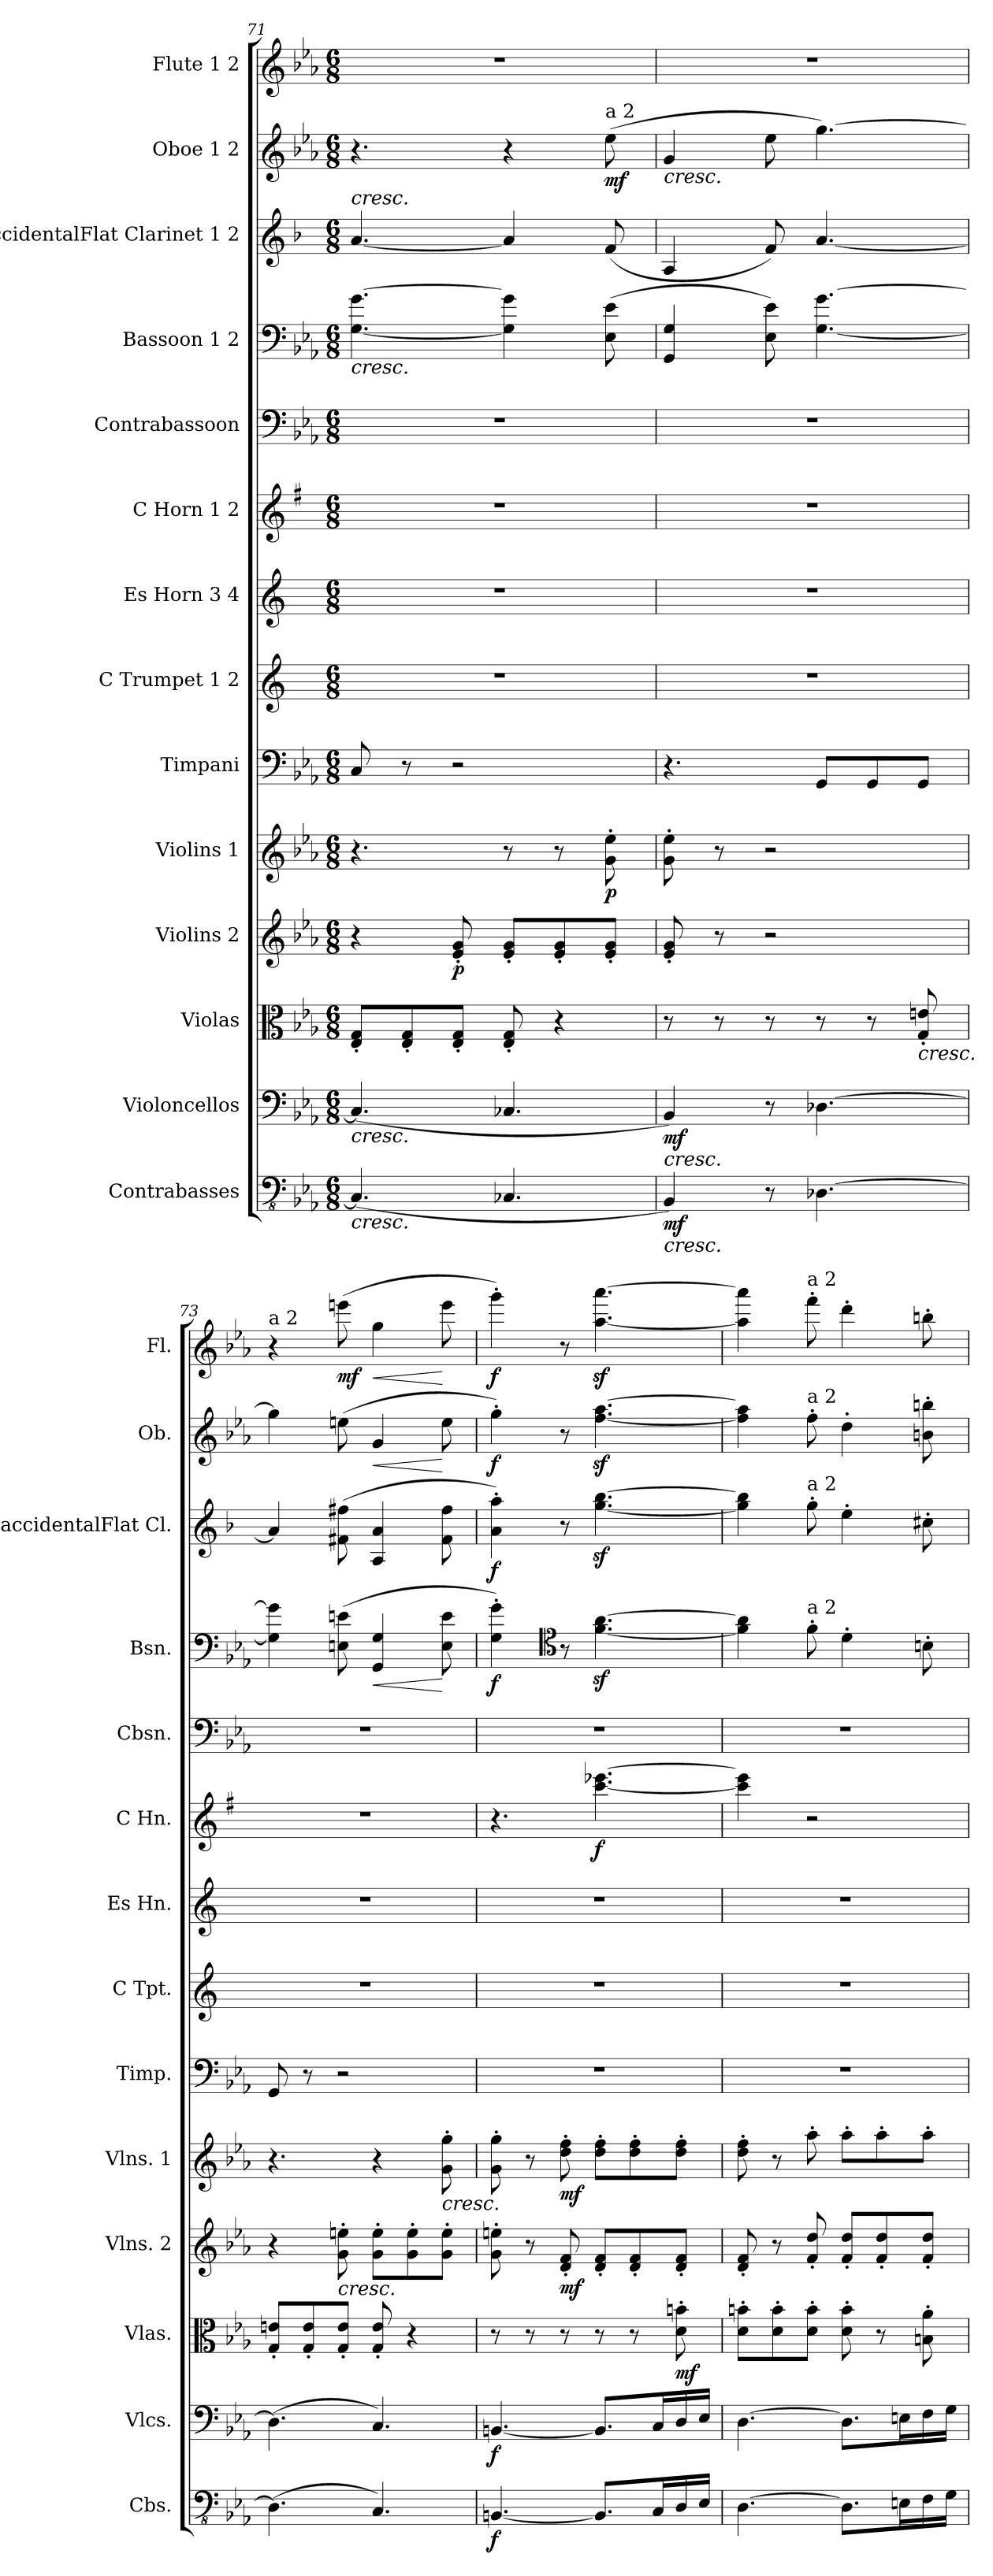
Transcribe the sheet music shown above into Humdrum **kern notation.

**kern	**dynam	**kern	**dynam	**kern	**dynam	**kern	**dynam	**kern	**dynam	**kern	**kern	**kern	**kern	**dynam	**kern	**kern	**dynam	**kern	**dynam	**kern	**dynam	**kern	**dynam
*part14	*part14	*part13	*part13	*part12	*part12	*part11	*part11	*part10	*part10	*part9	*part8	*part7	*part6	*part6	*part5	*part4	*part4	*part3	*part3	*part2	*part2	*part1	*part1
*staff14	*staff14	*staff13	*staff13	*staff12	*staff12	*staff11	*staff11	*staff10	*staff10	*staff9	*staff8	*staff7	*staff6	*staff6	*staff5	*staff4	*staff4	*staff3	*staff3	*staff2	*staff2	*staff1	*staff1
*I"Contrabasses	*	*I"Violoncellos	*	*I"Violas	*	*I"Violins 2	*	*I"Violins 1	*	*I"Timpani	*I"C Trumpet 1 2	*I"Es Horn 3 4	*I"C Horn 1 2	*	*I"Contrabassoon	*I"Bassoon 1 2	*	*I"BaccidentalFlat Clarinet 1 2	*	*I"Oboe 1 2	*	*I"Flute  1 2	*
*I'Cbs.	*	*I'Vlcs.	*	*I'Vlas.	*	*I'Vlns. 2	*	*I'Vlns. 1	*	*I'Timp.	*I'C Tpt.	*I'Es Hn.	*I'C Hn.	*	*I'Cbsn.	*I'Bsn.	*	*I'BaccidentalFlat Cl.	*	*I'Ob.	*	*I'Fl.	*
!!LO:PB:g=z
*clefFv4	*	*clefF4	*	*clefC3	*	*clefG2	*	*clefG2	*	*clefF4	*clefG2	*clefG2	*clefG2	*	*clefF4	*clefF4	*	*clefG2	*	*clefG2	*	*clefG2	*
*	*	*	*	*	*	*	*	*	*	*	*	*ITrd5c9	*ITrd4c7	*	*ITrd7c12	*	*	*ITrd1c2	*	*	*	*	*
*k[b-e-a-]	*	*k[b-e-a-]	*	*k[b-e-a-]	*	*k[b-e-a-]	*	*k[b-e-a-]	*	*k[b-e-a-]	*k[]	*k[b-e-a-]	*k[]	*	*k[b-e-a-]	*k[b-e-a-]	*	*k[b-e-a-]	*	*k[b-e-a-]	*	*k[b-e-a-]	*
*M6/8	*	*M6/8	*	*M6/8	*	*M6/8	*	*M6/8	*	*M6/8	*M6/8	*M6/8	*M6/8	*	*M6/8	*M6/8	*	*M6/8	*	*M6/8	*	*M6/8	*
=71	=71	=71	=71	=71	=71	=71	=71	=71	=71	=71	=71	=71	=71	=71	=71	=71	=71	=71	=71	=71	=71	=71	=71
!	!	!	!	!	!	!	!	!	!	!	!	!	!	!	!	!	!	!LO:TX:a:i:t=cresc.	!	!	!	!	!
!	!	!	!	!	!	!	!	!	!	!	!	!	!	!	!	!LO:TX:b:i:t=cresc.	!	!	!	!	!	!	!
!	!LO:HP:b	!	!LO:HP:b	!	!	!	!	!	!	!	!	!	!	!	!	!	!	!	!	!	!	!	!
(<4.CC/]	<	(<4.C/]	<	8E-/' 8G/'L	.	4r	.	4.r	.	8C/	2.r	2.r	2.r	.	2.r	[4.G\ [4.g\	.	[4.g/	.	4.r	.	2.r	.
.	.	.	.	8E-/' 8G/'	.	.	.	.	.	8r	.	.	.	.	.	.	.	.	.	.	.	.	.
!	!	!	!	!	!	!	!LO:DY:b	!	!	!	!	!	!	!	!	!	!	!	!	!	!	!	!
.	.	.	.	8E-/' 8G/'J	.	8e-/' 8g/'	p	.	.	2r	.	.	.	.	.	.	.	.	.	.	.	.	.
4.CC-X/	.	4.C-X/	.	8E-/' 8G/'	.	8e-/' 8g/'L	.	8r	.	.	.	.	.	.	.	4G\] 4g\]	.	4g/]	.	4r	.	.	.
.	.	.	.	4r	.	8e-/' 8g/'	.	8r	.	.	.	.	.	.	.	.	.	.	.	.	.	.	.
!	!	!	!	!	!	!	!	!	!	!	!	!	!	!	!	!	!	!	!	!LO:TX:a:t=a 2	!	!	!
!	!	!	!	!	!	!	!	!	!LO:DY:b	!	!	!	!	!	!	!	!	!	!	!	!LO:DY:b	!	!
.	.	.	.	.	.	8e-/' 8g/'J	.	8g\' 8ee-\'	p	.	.	.	.	.	.	(>8E-\ 8e-\	.	(<8e-/	.	(>8ee-\	mf	.	.
=72	=72	=72	=72	=72	=72	=72	=72	=72	=72	=72	=72	=72	=72	=72	=72	=72	=72	=72	=72	=72	=72	=72	=72
!	!	!	!	!	!	!	!	!	!	!	!	!	!	!	!	!	!	!	!	!LO:TX:b:i:t=cresc.	!	!	!
!	!	!LO:TX:b:i:t=cresc.	!	!	!	!	!	!	!	!	!	!	!	!	!	!	!	!	!	!	!	!	!
!LO:TX:b:i:t=cresc.	!	!	!	!	!	!	!	!	!	!	!	!	!	!	!	!	!	!	!	!	!	!	!
!	!LO:DY:b	!	!LO:DY:b	!	!	!	!	!	!	!	!	!	!	!	!	!	!	!	!	!	!	!	!
4BBB-/)	mf	4BB-/)	mf	8r	.	8e-/' 8g/'	.	8g\' 8ee-\'	.	4.r	2.r	2.r	2.r	.	2.r	4GG/ 4G/	.	4G/	.	4g/	.	2.r	.
.	.	.	.	8r	.	8r	.	8r	.	.	.	.	.	.	.	.	.	.	.	.	.	.	.
8r	.	8r	.	8r	.	2r	.	2r	.	.	.	.	.	.	.	8E-\ 8e-\)	.	8e-/)	.	8ee-\	.	.	.
[4.DD-X\	.	[4.D-X\	.	8r	.	.	.	.	.	8GG/L	.	.	.	.	.	[4.G\ [4.g\	.	[4.g/	.	[4.gg\)	.	.	.
.	.	.	.	8r	.	.	.	.	.	8GG/	.	.	.	.	.	.	.	.	.	.	.	.	.
!	!	!	!	!LO:TX:b:i:t=cresc.	!	!	!	!	!	!	!	!	!	!	!	!	!	!	!	!	!	!	!
.	.	.	.	8G/' 8en/'	.	.	.	.	.	8GG/J	.	.	.	.	.	.	.	.	.	.	.	.	.
=73	=73	=73	=73	=73	=73	=73	=73	=73	=73	=73	=73	=73	=73	=73	=73	=73	=73	=73	=73	=73	=73	=73	=73
!	!	!	!	!	!	!	!	!	!	!	!	!	!	!	!	!	!	!	!	!	!	!LO:TX:a:t=a 2	!
(>4.DD-\]	.	(>4.D-\]	.	8G/' 8en/'L	.	4r	.	4.r	.	8GG/	2.r	2.r	2.r	.	2.r	4G\] 4g\]	.	4g/]	.	4gg\]	.	4r	.
.	.	.	.	8G/' 8e/'	.	.	.	.	.	8r	.	.	.	.	.	.	.	.	.	.	.	.	.
!	!	!	!	!	!	!LO:TX:b:i:t=cresc.	!	!	!	!	!	!	!	!	!	!	!	!	!	!	!	!	!
!	!	!	!	!	!	!	!	!	!	!	!	!	!	!	!	!	!	!	!	!	!	!	!LO:DY:b
.	.	.	.	8G/' 8e/'J	.	8g\' 8een\'	.	.	.	2r	.	.	.	.	.	(>8En\ 8en\	.	(>8en\ 8een\	.	(>8een\	.	(>8eeen\	mf
!	!	!	!	!	!	!	!	!	!	!	!	!	!	!	!	!	!LO:HP:b	!	!	!	!LO:HP:b	!	!LO:HP:b
4.CC/)	[	4.C/)	[	8G/' 8e/'	.	8g\' 8ee\'L	.	4r	.	.	.	.	.	.	.	4GG/ 4G/	<	4G/ 4g/	.	4g/	<	4gg\	<
.	.	.	.	4r	.	8g\' 8ee\'	.	.	.	.	.	.	.	.	.	.	.	.	.	.	.	.	.
!	!	!	!	!	!	!	!	!LO:TX:b:i:t=cresc.	!	!	!	!	!	!	!	!	!	!	!	!	!	!	!
.	.	.	.	.	.	8g\' 8ee\'J	.	8g\' 8gg\'	.	.	.	.	.	.	.	8E\ 8e\	[	8e\ 8ee\	.	8ee\	[	8eee\	[
=74	=74	=74	=74	=74	=74	=74	=74	=74	=74	=74	=74	=74	=74	=74	=74	=74	=74	=74	=74	=74	=74	=74	=74
!	!LO:DY:b	!	!LO:DY:b	!	!	!	!	!	!	!	!	!	!	!	!	!	!LO:DY:b	!	!LO:DY:b	!	!LO:DY:b	!	!LO:DY:b
[4.BBBn/	f	[4.BBn/	f	8r	.	8g\' 8een\'	.	8g\' 8gg\'	.	2.r	2.r	2.r	4.r	.	2.r	4G\' 4g\')	f	4g\' 4gg\')	f	4gg'\)	f	4ggg'\)	f
.	.	.	.	8r	.	8r	.	8r	.	.	.	.	.	.	.	.	.	.	.	.	.	.	.
*	*	*	*	*	*	*	*	*	*	*	*	*	*	*	*	*clefC4	*	*	*	*	*	*	*
!	!	!	!	!	!	!	!LO:DY:b	!	!LO:DY:b	!	!	!	!	!	!	!	!	!	!	!	!	!	!
.	.	.	.	8r	.	8d/' 8f/'	mf	8dd\' 8ff\'	mf	.	.	.	.	.	.	8r	.	8r	.	8r	.	8r	.
!	!	!	!	!	!	!	!	!	!	!	!	!	!	!LO:DY:b	!	!	!	!	!	!	!	!	!
8.BBB/L]	.	8.BB/L]	.	8r	.	8d/' 8f/'L	.	8dd\' 8ff\'L	.	.	.	.	[4.ff\ [4.aa-X\	f	.	[4.f\z< [4.a-\z<	.	[4.ff\z< [4.aa-\z<	.	[4.ff\z< [4.aa-\z<	.	[4.aa-\z< [4.aaa-\z<	.
.	.	.	.	8r	.	8d/' 8f/'	.	8dd\' 8ff\'	.	.	.	.	.	.	.	.	.	.	.	.	.	.	.
16CC/L	.	16C/L	.	.	.	.	.	.	.	.	.	.	.	.	.	.	.	.	.	.	.	.	.
!	!	!	!	!	!LO:DY:b	!	!	!	!	!	!	!	!	!	!	!	!	!	!	!	!	!	!
16DD/	.	16D/	.	8d\' 8bn\'	mf	8d/' 8f/'J	.	8dd\' 8ff\'J	.	.	.	.	.	.	.	.	.	.	.	.	.	.	.
16EE-/JJ	.	16E-/JJ	.	.	.	.	.	.	.	.	.	.	.	.	.	.	.	.	.	.	.	.	.
!!LO:PB:g=z
=75	=75	=75	=75	=75	=75	=75	=75	=75	=75	=75	=75	=75	=75	=75	=75	=75	=75	=75	=75	=75	=75	=75	=75
[4.DD\	.	[4.D\	.	8d\' 8bn\'L	.	8d/' 8f/'	.	8dd\' 8ff\'	.	2.r	2.r	2.r	4ff\] 4aa-\]	.	2.r	4f\] 4a-\]	.	4ff\] 4aa-\]	.	4ff\] 4aa-\]	.	4aa-\] 4aaa-\]	.
.	.	.	.	8d\' 8b\'	.	8r	.	8r	.	.	.	.	.	.	.	.	.	.	.	.	.	.	.
!	!	!	!	!	!	!	!	!	!	!	!	!	!	!	!	!	!	!	!	!	!	!LO:TX:a:t=a 2	!
!	!	!	!	!	!	!	!	!	!	!	!	!	!	!	!	!	!	!	!	!LO:TX:a:t=a 2	!	!	!
!	!	!	!	!	!	!	!	!	!	!	!	!	!	!	!	!	!	!LO:TX:a:t=a 2	!	!	!	!	!
!	!	!	!	!	!	!	!	!	!	!	!	!	!	!	!	!LO:TX:a:t=a 2	!	!	!	!	!	!	!
.	.	.	.	8d\' 8b\'J	.	8f/' 8dd/'	.	8aa-'\	.	.	.	.	2r	.	.	8f'\	.	8ff'\	.	8ff'\	.	8fff'\	.
8.DD\L]	.	8.D\L]	.	8d\' 8b\'	.	8f/' 8dd/'L	.	8aa-'\L	.	.	.	.	.	.	.	4d'\	.	4dd'\	.	4dd'\	.	4ddd'\	.
.	.	.	.	8r	.	8f/' 8dd/'	.	8aa-'\	.	.	.	.	.	.	.	.	.	.	.	.	.	.	.
16EEn\L	.	16En\L	.	.	.	.	.	.	.	.	.	.	.	.	.	.	.	.	.	.	.	.	.
16FF\	.	16F\	.	8Bn\' 8a-\'	.	8f/' 8dd/'J	.	8aa-'\J	.	.	.	.	.	.	.	8Bn'\	.	8bn'\	.	8bn\' 8bbn\'	.	8bbn'\	.
16GG\JJ	.	16G\JJ	.	.	.	.	.	.	.	.	.	.	.	.	.	.	.	.	.	.	.	.	.
=	=	=	=	=	=	=	=	=	=	=	=	=	=	=	=	=	=	=	=	=	=	=	=
*-	*-	*-	*-	*-	*-	*-	*-	*-	*-	*-	*-	*-	*-	*-	*-	*-	*-	*-	*-	*-	*-	*-	*-
